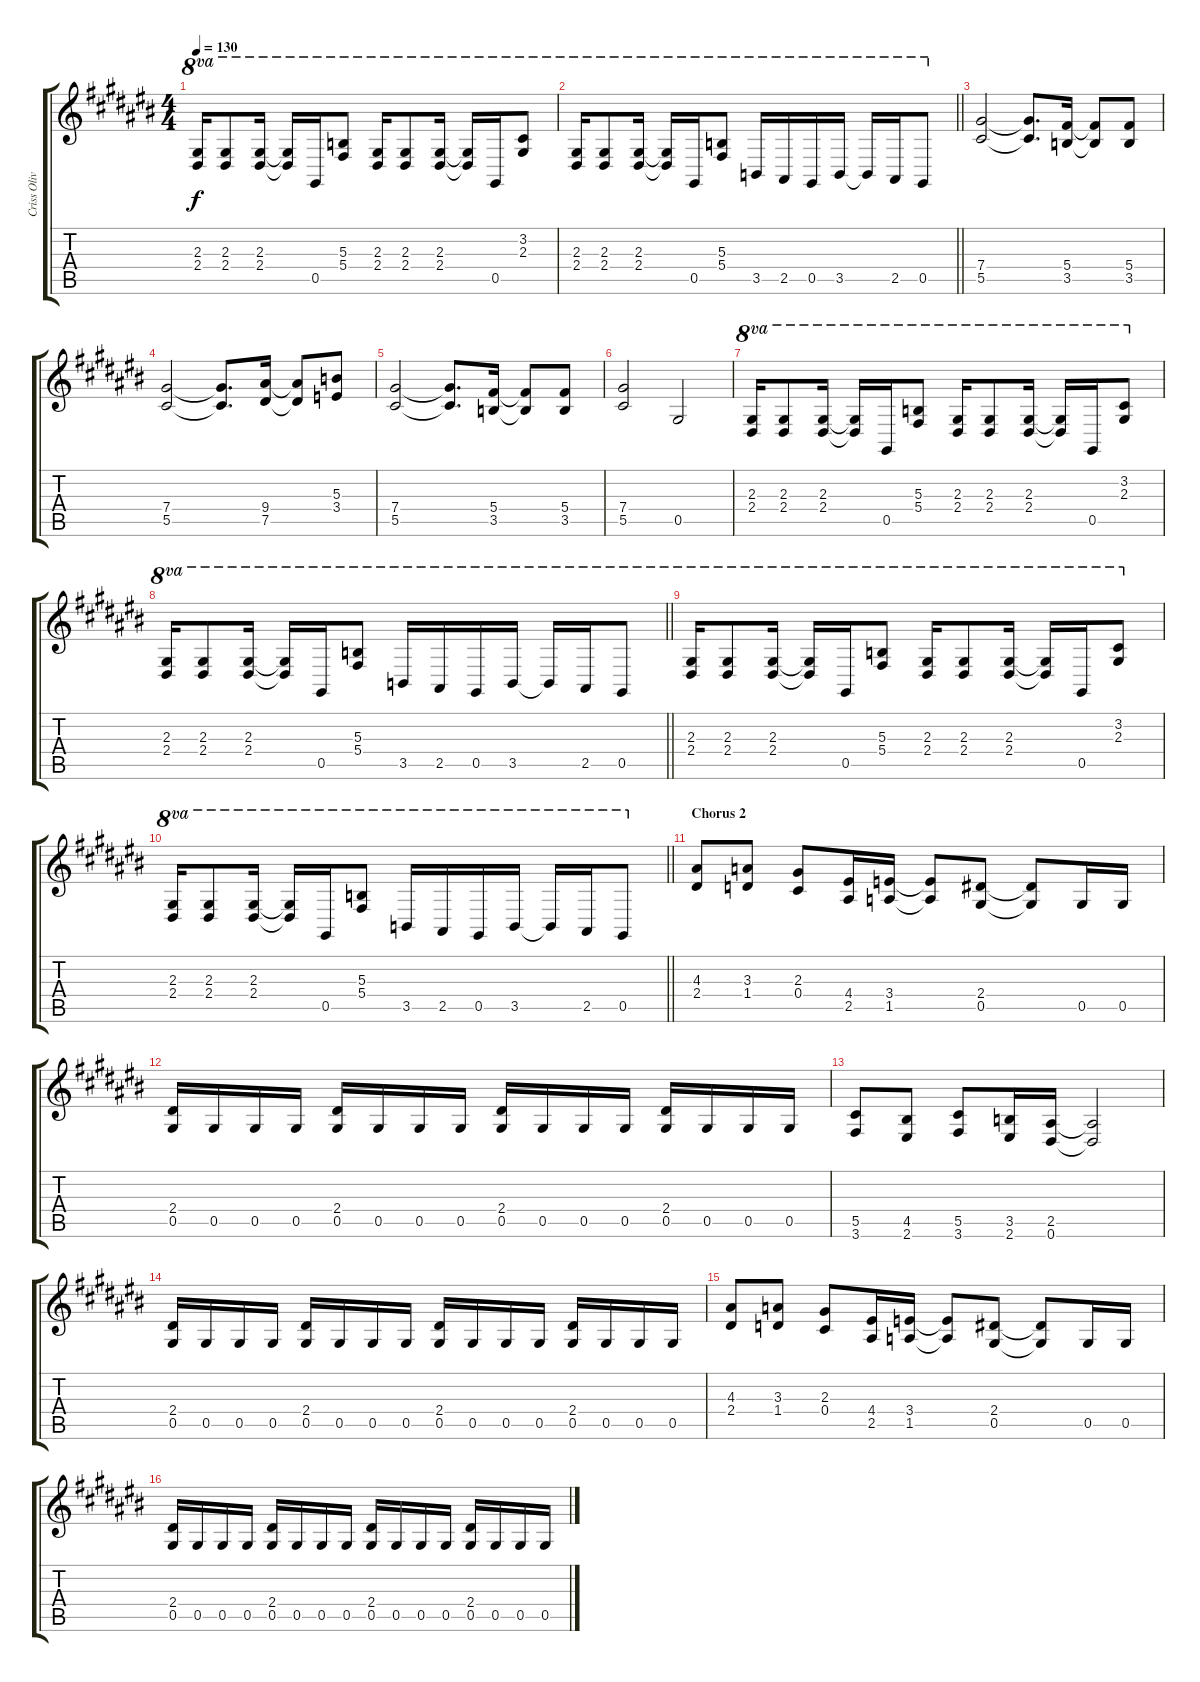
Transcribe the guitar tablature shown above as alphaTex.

\track ("Criss Oliva 1" "Criss Oliv") {instrument distortionguitar}
\staff {score tabs}
\tuning (Eb4 Bb3 Gb3 Db3 Ab2 Eb2) {hide}
\ts (4 4)
\tempo 130
\clef g2
\ks c#
(2.3 2.4).16{ot 8va dy f} (2.3 2.4).8{ot 8va} (2.3 2.4).16{ot 8va} (2.3{t} 2.4{t}).16{ot 8va} 0.5.16{ot 8va} (5.3 5.4).8{ot 8va} (2.3 2.4).16{ot 8va} (2.3 2.4).8{ot 8va} (2.3 2.4).16{ot 8va} (2.3{t} 2.4{t}).16{ot 8va} 0.5.16{ot 8va} (3.2 2.3).8{ot 8va} |
\barLineRight lightlight
(2.3 2.4).16{ot 8va} (2.3 2.4).8{ot 8va} (2.3 2.4).16{ot 8va} (2.3{t} 2.4{t}).16{ot 8va} 0.5.16{ot 8va} (5.3 5.4).8{ot 8va} 3.5.16{ot 8va} 2.5.16{ot 8va} 0.5.16{ot 8va} 3.5.16{ot 8va} 3.5{t}.16{ot 8va} 2.5.16{ot 8va} 0.5.8{ot 8va} |
(7.4 5.5).2 (7.4{t} 5.5{t}).8{d} (5.4 3.5).16 (5.4{t} 3.5{t}).8 (5.4 3.5).8 |
(7.4 5.5).2 (7.4{t} 5.5{t}).8{d} (9.4 7.5).16 (9.4{t} 7.5{t}).8 (5.3 3.4).8 |
(7.4 5.5).2 (7.4{t} 5.5{t}).8{d} (5.4 3.5).16 (5.4{t} 3.5{t}).8 (5.4 3.5).8 |
(7.4 5.5).2 0.5.2 |
(2.3 2.4).16{ot 8va} (2.3 2.4).8{ot 8va} (2.3 2.4).16{ot 8va} (2.3{t} 2.4{t}).16{ot 8va} 0.5.16{ot 8va} (5.3 5.4).8{ot 8va} (2.3 2.4).16{ot 8va} (2.3 2.4).8{ot 8va} (2.3 2.4).16{ot 8va} (2.3{t} 2.4{t}).16{ot 8va} 0.5.16{ot 8va} (3.2 2.3).8{ot 8va} |
\barLineRight lightlight
(2.3 2.4).16{ot 8va} (2.3 2.4).8{ot 8va} (2.3 2.4).16{ot 8va} (2.3{t} 2.4{t}).16{ot 8va} 0.5.16{ot 8va} (5.3 5.4).8{ot 8va} 3.5.16{ot 8va} 2.5.16{ot 8va} 0.5.16{ot 8va} 3.5.16{ot 8va} 3.5{t}.16{ot 8va} 2.5.16{ot 8va} 0.5.8{ot 8va} |
(2.3 2.4).16{ot 8va} (2.3 2.4).8{ot 8va} (2.3 2.4).16{ot 8va} (2.3{t} 2.4{t}).16{ot 8va} 0.5.16{ot 8va} (5.3 5.4).8{ot 8va} (2.3 2.4).16{ot 8va} (2.3 2.4).8{ot 8va} (2.3 2.4).16{ot 8va} (2.3{t} 2.4{t}).16{ot 8va} 0.5.16{ot 8va} (3.2 2.3).8{ot 8va} |
\barLineRight lightlight
(2.3 2.4).16{ot 8va} (2.3 2.4).8{ot 8va} (2.3 2.4).16{ot 8va} (2.3{t} 2.4{t}).16{ot 8va} 0.5.16{ot 8va} (5.3 5.4).8{ot 8va} 3.5.16{ot 8va} 2.5.16{ot 8va} 0.5.16{ot 8va} 3.5.16{ot 8va} 3.5{t}.16{ot 8va} 2.5.16{ot 8va} 0.5.8{ot 8va} |
\section ("" "Chorus 2")
(4.3 2.4).8 (3.3 1.4).8 (2.3 0.4).8 (4.4 2.5).16 (3.4 1.5).16 (3.4{t} 1.5{t}).8 (2.4 0.5).8 (2.4{t} 0.5{t}).8 0.5.16 0.5.16 |
(2.4 0.5).16 0.5.16 0.5.16 0.5.16 (2.4 0.5).16 0.5.16 0.5.16 0.5.16 (2.4 0.5).16 0.5.16 0.5.16 0.5.16 (2.4 0.5).16 0.5.16 0.5.16 0.5.16 |
(5.5 3.6).8 (4.5 2.6).8 (5.5 3.6).8 (3.5 2.6).16 (2.5 0.6).16 (2.5{t} 0.6{t}).2 |
(2.4 0.5).16 0.5.16 0.5.16 0.5.16 (2.4 0.5).16 0.5.16 0.5.16 0.5.16 (2.4 0.5).16 0.5.16 0.5.16 0.5.16 (2.4 0.5).16 0.5.16 0.5.16 0.5.16 |
(4.3 2.4).8 (3.3 1.4).8 (2.3 0.4).8 (4.4 2.5).16 (3.4 1.5).16 (3.4{t} 1.5{t}).8 (2.4 0.5).8 (2.4{t} 0.5{t}).8 0.5.16 0.5.16 |
(2.4 0.5).16 0.5.16 0.5.16 0.5.16 (2.4 0.5).16 0.5.16 0.5.16 0.5.16 (2.4 0.5).16 0.5.16 0.5.16 0.5.16 (2.4 0.5).16 0.5.16 0.5.16 0.5.16
